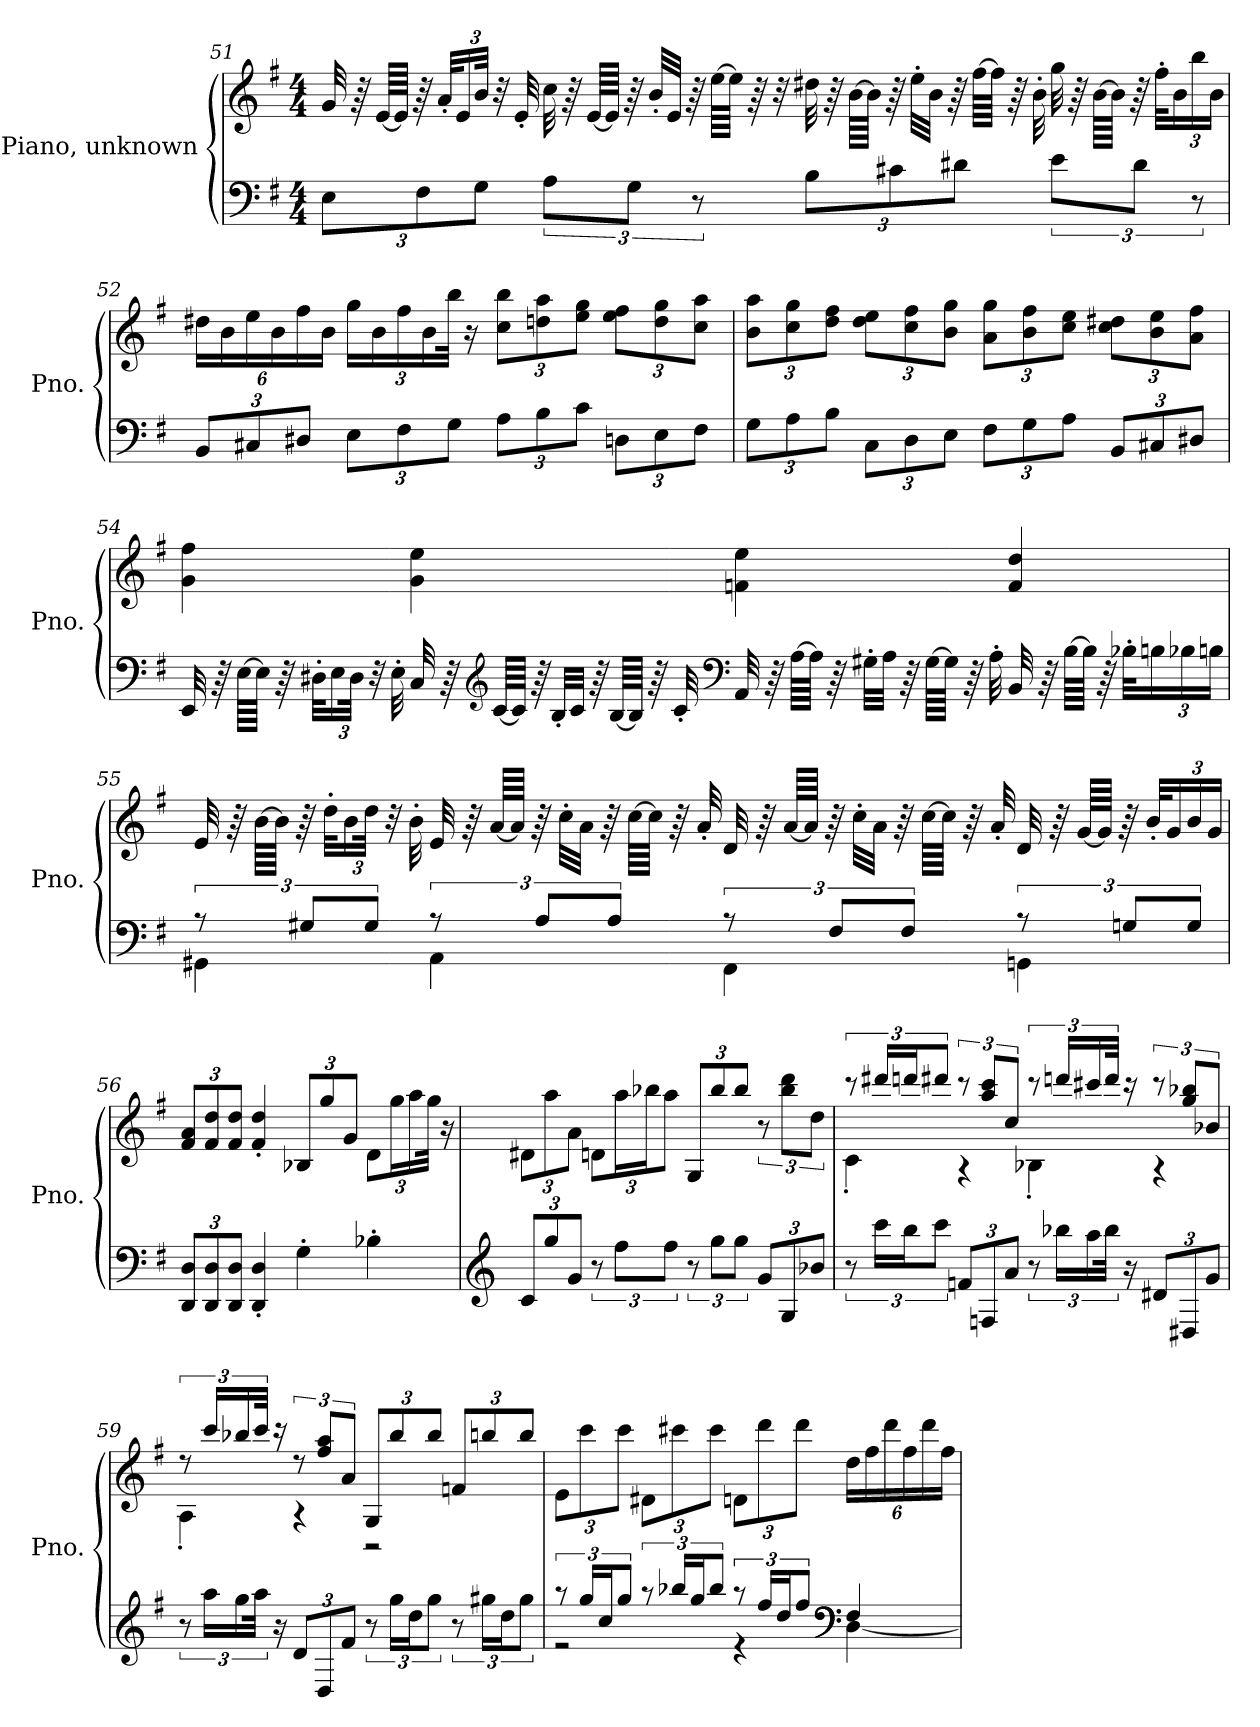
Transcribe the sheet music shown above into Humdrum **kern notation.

**kern	**kern
*part1	*part1
*staff2	*staff1
*I"Piano, unknown	*
*I'Pno.	*
!!LO:LB:g=z
*clefF4	*clefG2
*k[f#]	*k[f#]
*M4/4	*M4/4
*Xbrackettup	*
=51	=51
12E\L	32g/
.	64r
.	[64e/LLLL
.	64e/JJJJ]
.	64r
12F#\	.
.	32a'/KLL
*	*Xbrackettup
.	24e/
12G\J	48b/JJk
.	32r
.	32e'/
*brackettup	*
12A\L	32cc\
.	64r
.	[64e/LLLL
.	64e/JJJJ]
.	64r
12G\J	.
.	32b'/LLL
.	32e/JJJ
.	64r
12r	.
.	[64ee\LLLL
.	64ee\JJJJ]
.	64r
.	32r
*Xbrackettup	*
12B\L	32dd#X\
.	64r
.	[64b\LLLL
.	64b\JJJJ]
.	64r
12c#X\	.
.	32ee'\LLL
.	32b\JJJ
.	64r
12d#X\J	.
.	[64ff#\LLLL
.	64ff#\JJJJ]
.	64r
.	32b'\
*brackettup	*
12e\L	32gg\
.	64r
.	[64b\LLLL
.	64b\JJJJ]
.	64r
12d#\J	.
.	32ff#'\KLL
.	24b\
12r	24bb\
.	24b\JJ
!!LO:PB:g=z
=52	=52
*Xbrackettup	*
12BB/L	24dd#X\LL
.	24b\
12C#X/	24ee\
.	24b\
12D#X/J	24ff#\
.	24b\JJ
12E\L	24gg\LL
.	24b\
12F#\	24ff#\
.	24b\
12G\J	48bb\JJk
.	16r
12A\L	12cc\ 12bb\L
12B\	12ddn\ 12aa\
12c\J	12ee\ 12gg\J
12Dn\L	12ee\ 12ff#\L
12E\	12dd\ 12gg\
12F#\J	12cc\ 12aa\J
=53	=53
12G\L	12b\ 12aa\L
12A\	12cc\ 12gg\
12B\J	12dd\ 12ff#\J
12C\L	12dd\ 12ee\L
12D\	12cc\ 12ff#\
12E\J	12b\ 12gg\J
12F#\L	12a\ 12gg\L
12G\	12b\ 12ff#\
12A\J	12cc\ 12ee\J
12BB/L	12cc\ 12dd#X\L
12C#X/	12b\ 12ee\
12D#X/J	12a\ 12ff#\J
!!LO:LB:g=z
=54	=54
32EE/	4g\ 4ff#\
64r	.
[64E\LLLL	.
64E\JJJJ]	.
64r	.
32D#X'\KLL	.
24E\	.
48D#\JJk	.
32r	.
32E'\	.
32C/	4g\ 4ee\
64r	.
*clefG2	*
[64c/LLLL	.
64c/JJJJ]	.
64r	.
32B'/LLL	.
32c/JJJ	.
64r	.
[64B/LLLL	.
64B/JJJJ]	.
64r	.
32c'/	.
*clefF4	*
32AA/	4fn\ 4ee\
64r	.
[64A\LLLL	.
64A\JJJJ]	.
64r	.
32G#X'\LLL	.
32A\JJJ	.
64r	.
[64G#\LLLL	.
64G#\JJJJ]	.
64r	.
32A'\	.
32BB/	4f/ 4dd/
64r	.
[64B\LLLL	.
64B\JJJJ]	.
64r	.
32B-X'\KLL	.
24Bn\	.
24B-X\	.
24Bn\JJ	.
!!LO:LB:g=z
=55	=55
*brackettup	*
*^	*
12r	4GG#X\	32e/
.	.	64r
.	.	[64b\LLLL
.	.	64b\JJJJ]
.	.	64r
12G#X/L	.	.
.	.	32dd'\KLL
.	.	24b\
12G#/J	.	48dd\JJk
.	.	32r
.	.	32b'\
12r	4AA\	32e/
.	.	64r
.	.	[64a/LLLL
.	.	64a/JJJJ]
.	.	64r
12A/L	.	.
.	.	32cc'\LLL
.	.	32a\JJJ
.	.	64r
12A/J	.	.
.	.	[64cc\LLLL
.	.	64cc\JJJJ]
.	.	64r
.	.	32a'/
12r	4FF#\	32d/
.	.	64r
.	.	[64a/LLLL
.	.	64a/JJJJ]
.	.	64r
12F#/L	.	.
.	.	32cc'\LLL
.	.	32a\JJJ
.	.	64r
12F#/J	.	.
.	.	[64cc\LLLL
.	.	64cc\JJJJ]
.	.	64r
.	.	32a'/
12r	4GGn\	32d/
.	.	64r
.	.	[64g/LLLL
.	.	64g/JJJJ]
.	.	64r
12Gn/L	.	.
.	.	32b'/KLL
.	.	24g/
12G/J	.	24b/
.	.	24g/JJ
*v	*v	*
!!LO:LB:g=z
=56	=56
*Xbrackettup	*
12DD/ 12D/L	12f#/ 12a/L
12DD/ 12D/	12f#/ 12dd/
12DD/ 12D/J	12f#/ 12dd/J
4DD/' 4D/'	4f#/' 4dd/'
4G'\	12B-X/L
.	12gg/
.	12g/J
4B-X'\	12d\L
.	24gg\L
.	24aa\
.	48gg\JJk
.	16r
=57	=57
*clefG2	*
12c/L	12d#X\L
12gg/	12aa\
12g/J	12a\J
*brackettup	*
12r	12dn\L
12ff#\L	24aa\L
.	24bb-X\J
12ff#\J	12aa\J
12r	12G/L
12gg\L	12bb-/
12gg\J	12bb-/J
*Xbrackettup	*brackettup
12g/L	12r
12G/	12bb-\ 12ddd\L
12b-X/J	12dd\J
!!LO:LB:g=z
=58	=58
*brackettup	*
*	*^
12r	12r	4c'\
24ccc\LL	24ddd#X/LL	.
*Xbrackettup	*Xbrackettup	*
24bb\J	24dddn/J	.
12ccc\J	12ddd#X/J	.
*	*brackettup	*
12fn/L	12r	4r
12Fn/	12aa/ 12ccc/L	.
12a/J	12cc/J	.
*brackettup	*	*
12r	12r	4B-X'\
24bb-X\LL	24dddn/LL	.
*Xbrackettup	*Xbrackettup	*
24aa\	24ccc#X/	.
48bb-\JJk	48ddd/JJk	.
16r	16r	.
*	*brackettup	*
12d#X/L	12r	4r
12D#X/	12gg/ 12bb-X/L	.
12g/J	12b-X/J	.
=59	=59	=59
*brackettup	*	*
12r	12r	4A'\
24aa\LL	24ccc/LL	.
*Xbrackettup	*Xbrackettup	*
24gg\	24bb-X/	.
48aa\JJk	48ccc/JJk	.
16r	16r	.
*	*brackettup	*
12d/L	12r	4r
12D/	12ff#/ 12aa/L	.
12f#/J	12a/J	.
*brackettup	*Xbrackettup	*
12r	12G/L	2r
24gg\LL	12bb-/	.
*Xbrackettup	*	*
24dd\J	.	.
12gg\J	12bb-/J	.
*brackettup	*	*
12r	12fn/L	.
24gg#X\LL	12bbn/	.
*Xbrackettup	*	*
24dd\J	.	.
12gg#\J	12bb/J	.
*	*v	*v
!!LO:LB:g=z
=60	=60
*brackettup	*
*^	*
12r	2r	12e\L
24gg/LL	.	12ccc\
*Xbrackettup	*	*
24cc/J	.	.
12gg/J	.	12ccc\J
*brackettup	*	*
12r	.	12d#X\L
24bb-X/LL	.	12ccc#X\
*Xbrackettup	*	*
24gg/J	.	.
12bb-/J	.	12ccc#\J
*brackettup	*	*
12r	4r	12dn\L
24ff#/LL	.	12ddd\
*Xbrackettup	*	*
24dd/J	.	.
12ff#/J	.	12ddd\J
*clefF4	*	*
4F#/	[4D\	24dd\LL
.	.	24ff#\
.	.	24ddd\
.	.	24ff#\
.	.	24ddd\
.	.	24ff#\JJ
*v	*v	*
=	=
*-	*-
